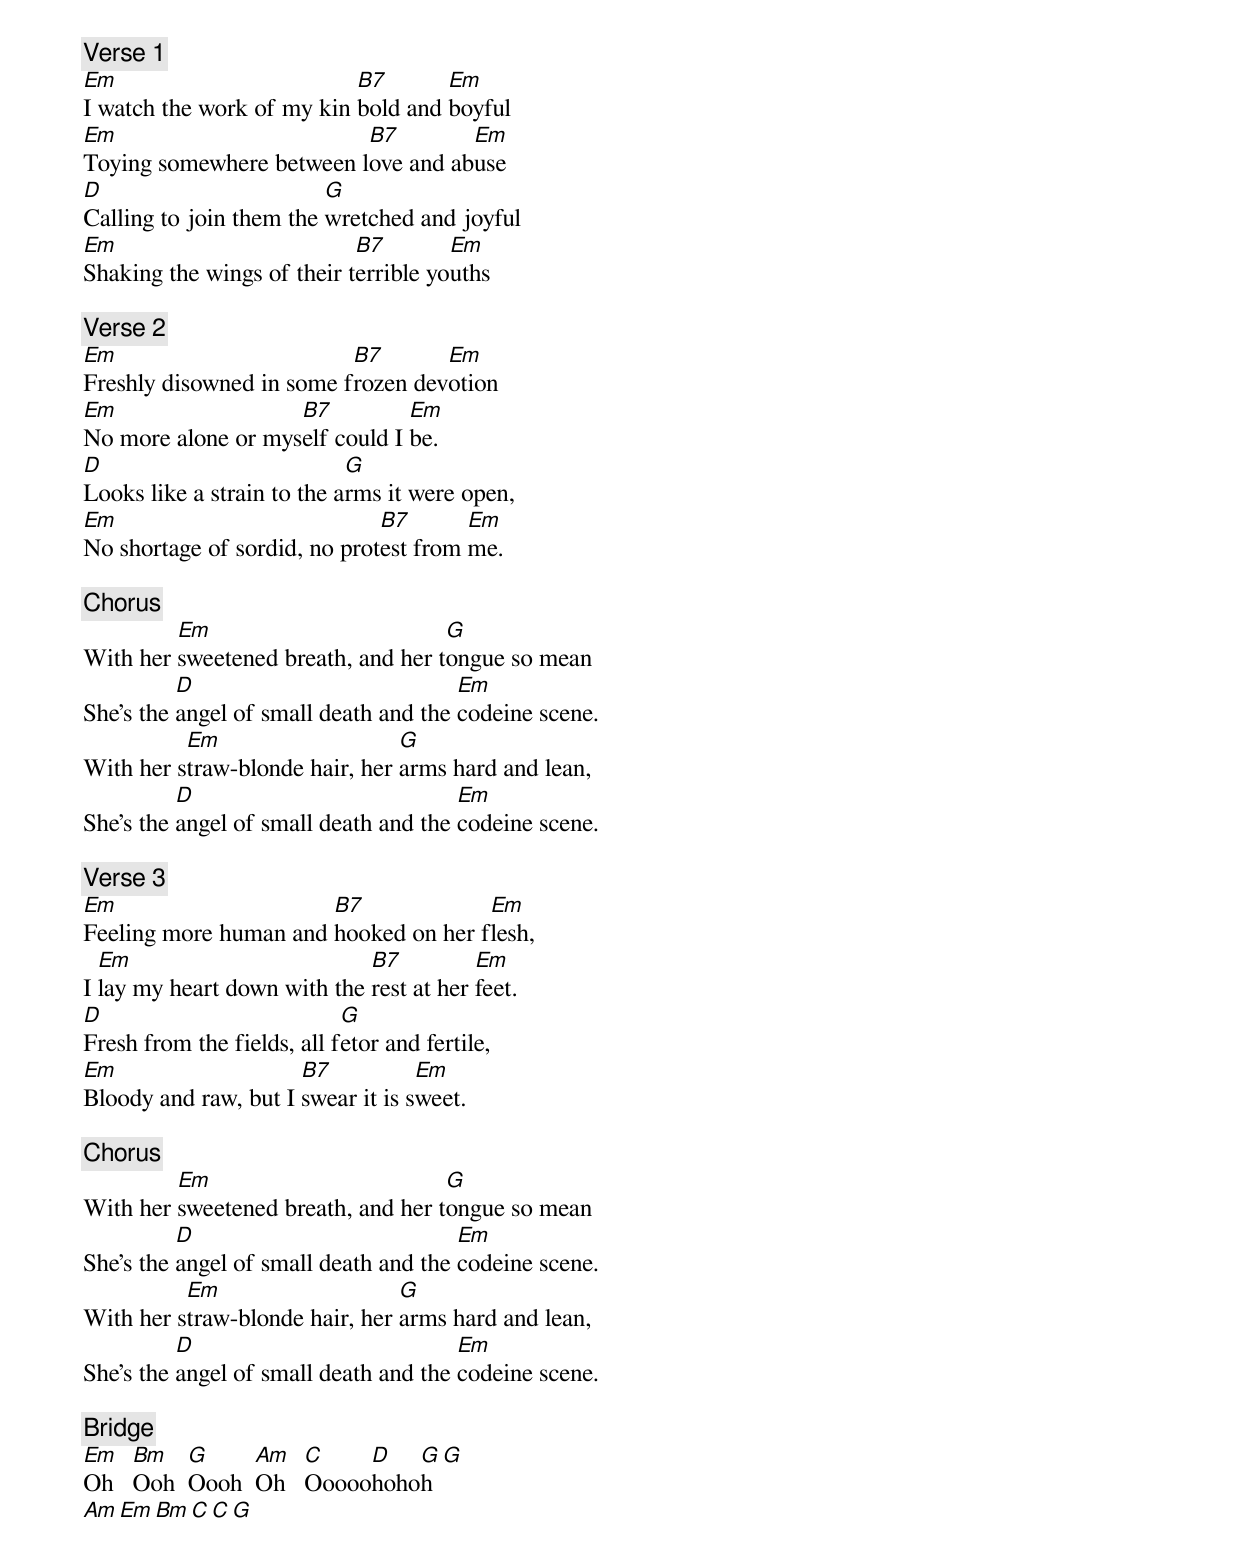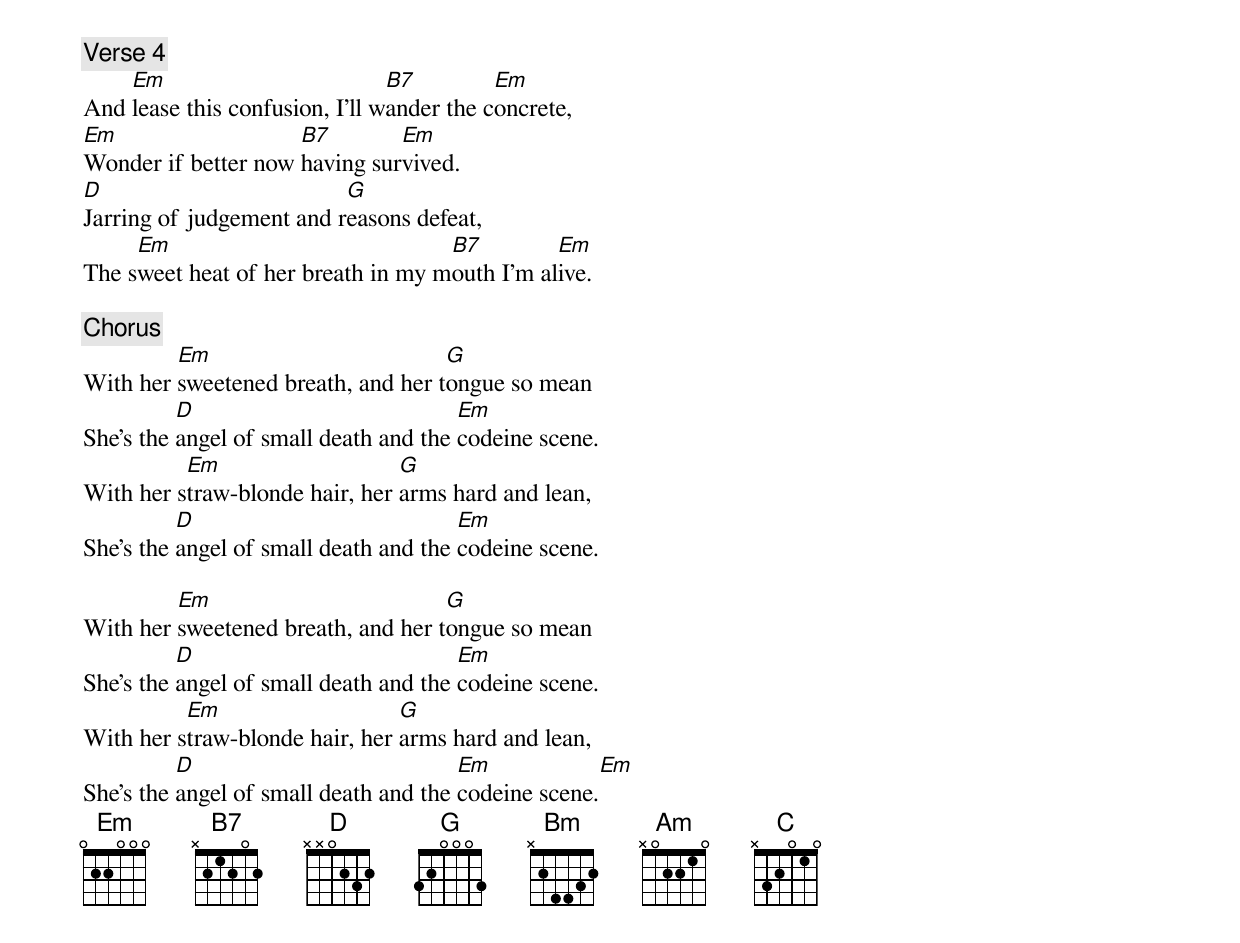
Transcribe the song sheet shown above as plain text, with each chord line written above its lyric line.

[Verse 1]
Em                         B7       Em
I watch the work of my kin bold and boyful
Em                        B7        Em
Toying somewhere between love and abuse
D                        G
Calling to join them the wretched and joyful
Em                          B7        Em
Shaking the wings of their terrible youths

[Verse 2]
Em                        B7       Em
Freshly disowned in some frozen devotion
Em                  B7          Em
No more alone or myself could I be.
D                           G
Looks like a strain to the arms it were open,
Em                            B7       Em
No shortage of sordid, no protest from me.

[Chorus]
         Em                         G
With her sweetened breath, and her tongue so mean
          D                            Em
She's the angel of small death and the codeine scene.
          Em                    G
With her straw-blonde hair, her arms hard and lean,
          D                            Em
She's the angel of small death and the codeine scene.

[Verse 3]
Em                     B7             Em
Feeling more human and hooked on her flesh,
  Em                         B7          Em
I lay my heart down with the rest at her feet.
D                           G
Fresh from the fields, all fetor and fertile,
Em                    B7           Em
Bloody and raw, but I swear it is sweet.

[Chorus]
         Em                         G
With her sweetened breath, and her tongue so mean
          D                            Em
She's the angel of small death and the codeine scene.
          Em                    G
With her straw-blonde hair, her arms hard and lean,
          D                            Em
She's the angel of small death and the codeine scene.

[Bridge]
Em   Bm   G     Am   C    D   G   G
Oh   Ooh  Oooh  Oh   Ooooohohoh
Am   Em   Bm    C    C    G

[Verse 4]
    Em                          B7         Em
And lease this confusion, I'll wander the concrete,
Em                   B7        Em
Wonder if better now having survived.
D                         G
Jarring of judgement and reasons defeat,
     Em                             B7         Em
The sweet heat of her breath in my mouth I'm alive.

[Chorus]
         Em                         G
With her sweetened breath, and her tongue so mean
          D                            Em
She's the angel of small death and the codeine scene.
          Em                    G
With her straw-blonde hair, her arms hard and lean,
          D                            Em
She's the angel of small death and the codeine scene.

         Em                         G
With her sweetened breath, and her tongue so mean
          D                            Em
She's the angel of small death and the codeine scene.
          Em                    G
With her straw-blonde hair, her arms hard and lean,
          D                            Em             Em
She's the angel of small death and the codeine scene.
